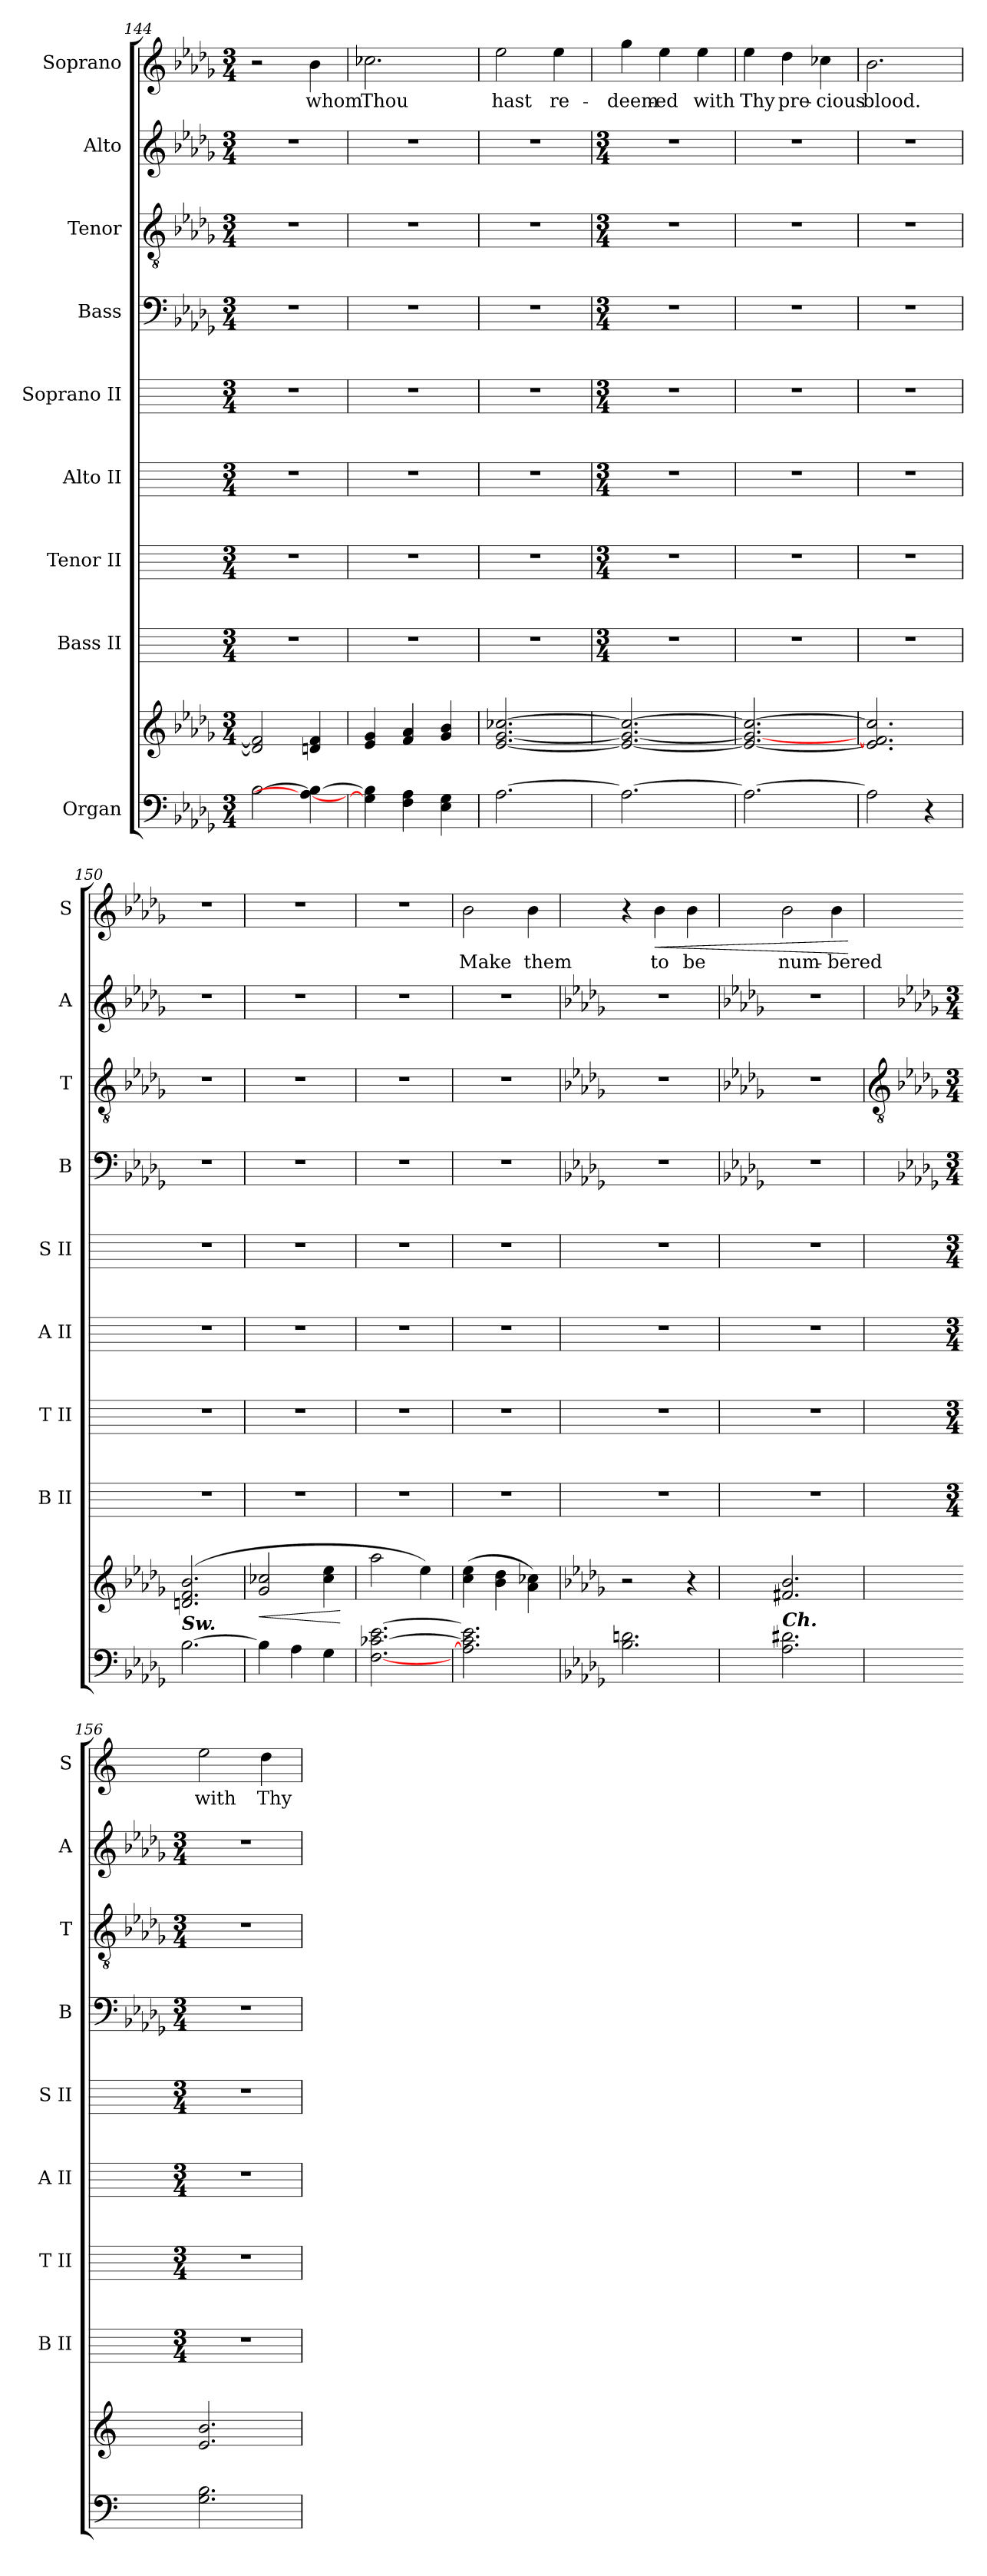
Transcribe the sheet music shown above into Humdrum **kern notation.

**kern	**kern	**dynam	**kern	**kern	**kern	**kern	**kern	**kern	**kern	**kern	**text	**dynam
*part9	*part9	*part9	*part8	*part7	*part6	*part5	*part4	*part3	*part2	*part1	*part1	*part1
*staff10	*staff9	*staff9/10	*staff8	*staff7	*staff6	*staff5	*staff4	*staff3	*staff2	*staff1	*staff1	*staff1
*I"Organ	*	*	*I"Bass II	*I"Tenor II	*I"Alto II	*I"Soprano II	*I"Bass	*I"Tenor	*I"Alto	*I"Soprano	*	*
*	*	*	*I'B II	*I'T II	*I'A II	*I'S II	*I'B	*I'T	*I'A	*I'S	*	*
*clefF4	*clefG2	*	*	*	*	*	*clefF4	*clefGv2	*clefG2	*clefG2	*	*
*k[b-e-a-d-g-]	*k[b-e-a-d-g-]	*	*	*	*	*	*k[b-e-a-d-g-]	*k[b-e-a-d-g-]	*k[b-e-a-d-g-]	*k[b-e-a-d-g-]	*	*
*D-:	*D-:	*	*	*	*	*	*D-:	*D-:	*D-:	*D-:	*	*
*M3/4	*M3/4	*	*M3/4	*M3/4	*M3/4	*M3/4	*M3/4	*M3/4	*M3/4	*M3/4	*	*
=144	=144	=144	=144	=144	=144	=144	=144	=144	=144	=144	=144	=144
[2B-	2d] 2f]	.	2.r	2.r	2.r	2.r	2.r	2.r	2.r	2r	.	.
!	!	!	!	!	!	!	!	!	!	!	!LO:LY:b	!
4A-_ 4B-_	4d 4f	.	.	.	.	.	.	.	.	4b-	whom	.
=145	=145	=145	=145	=145	=145	=145	=145	=145	=145	=145	=145	=145
!	!	!	!	!	!	!	!	!	!	!	!LO:LY:b	!
4G-] 4B-]	4e- 4g-	.	2.r	2.r	2.r	2.r	2.r	2.r	2.r	2.cc-X	Thou	.
4F 4A-	4f 4a-	.	.	.	.	.	.	.	.	.	.	.
4E- 4G-	4g- 4b-	.	.	.	.	.	.	.	.	.	.	.
=146	=146	=146	=146	=146	=146	=146	=146	=146	=146	=146	=146	=146
!	!	!	!	!	!	!	!	!	!	!	!LO:LY:b	!
[2.A-	[2.e- [2.g- [2.cc-X	.	2.r	2.r	2.r	2.r	2.r	2.r	2.r	2ee-	hast	.
!	!	!	!	!	!	!	!	!	!	!	!LO:LY:b	!
.	.	.	.	.	.	.	.	.	.	4ee-	re-	.
!!LO:LB:g=z
=147	=147	=147	=147	=147	=147	=147	=147	=147	=147	=147	=147	=147
*	*	*	*M3/4	*M3/4	*M3/4	*M3/4	*M3/4	*M3/4	*M3/4	*	*	*
!	!	!	!	!	!	!	!	!	!	!	!LO:LY:b	!
2.A-_	2.e-_ 2.g-_ 2.cc-_	.	2.r	2.r	2.r	2.r	2.r	2.r	2.r	4gg-	-deem-	.
!	!	!	!	!	!	!	!	!	!	!	!LO:LY:b	!
.	.	.	.	.	.	.	.	.	.	4ee-	-ed	.
!	!	!	!	!	!	!	!	!	!	!	!LO:LY:b	!
.	.	.	.	.	.	.	.	.	.	4ee-	with	.
!!LO:LB:g=z
=148	=148	=148	=148	=148	=148	=148	=148	=148	=148	=148	=148	=148
!	!	!	!	!	!	!	!	!	!	!	!LO:LY:b	!
2.A-_	2.e-_ 2.g-_ 2.cc-_	.	2.r	2.r	2.r	2.r	2.r	2.r	2.r	4ee-	Thy	.
!	!	!	!	!	!	!	!	!	!	!	!LO:LY:b	!
.	.	.	.	.	.	.	.	.	.	4dd-	pre-	.
!	!	!	!	!	!	!	!	!	!	!	!LO:LY:b	!
.	.	.	.	.	.	.	.	.	.	4cc-X	-cious	.
=149	=149	=149	=149	=149	=149	=149	=149	=149	=149	=149	=149	=149
!	!	!	!	!	!	!	!	!	!	!	!LO:LY:b	!
2A-]	2.e-] 2.f] 2.cc-]	.	2.r	2.r	2.r	2.r	2.r	2.r	2.r	2.b-	blood.	.
4r	.	.	.	.	.	.	.	.	.	.	.	.
=150	=150	=150	=150	=150	=150	=150	=150	=150	=150	=150	=150	=150
!LO:TX:a:Bi:t=Sw.	!	!	!	!	!	!	!	!	!	!	!	!
!	!	!	!	!	!	!	!	!	!	!LO:N:vis=1	!	!
[2.B-	(<2.dn 2.f 2.b-	.	2.r	2.r	2.r	2.r	2.r	2.r	2.r	2.r	.	.
=151	=151	=151	=151	=151	=151	=151	=151	=151	=151	=151	=151	=151
!	!	!LO:HP:b	!	!	!	!	!	!	!	!LO:N:vis=1	!	!
4B-]	2g- 2cc-X	<	2.r	2.r	2.r	2.r	2.r	2.r	2.r	2.r	.	.
4A-	.	.	.	.	.	.	.	.	.	.	.	.
4G-	4cc- 4ee-	.	.	.	.	.	.	.	.	.	.	.
.	.	[	.	.	.	.	.	.	.	.	.	.
=152	=152	=152	=152	=152	=152	=152	=152	=152	=152	=152	=152	=152
!	!	!	!	!	!	!	!	!	!	!LO:N:vis=1	!	!
[2.F [2.c-X [2.e-	2aa-	.	2.r	2.r	2.r	2.r	2.r	2.r	2.r	2.r	.	.
.	4ee-)	.	.	.	.	.	.	.	.	.	.	.
=153	=153	=153	=153	=153	=153	=153	=153	=153	=153	=153	=153	=153
!	!	!	!	!	!	!	!	!	!	!	!LO:LY:b	!
2.A-] 2.c-] 2.e-]	(>4cc 4ee-	.	2.r	2.r	2.r	2.r	2.r	2.r	2.r	2b-	Make	.
.	4b- 4dd-	.	.	.	.	.	.	.	.	.	.	.
!	!	!	!	!	!	!	!	!	!	!	!LO:LY:b	!
.	4a- 4cc-X)	.	.	.	.	.	.	.	.	4b-	them	.
=154	=154	=154	=154	=154	=154	=154	=154	=154	=154	=154	=154	=154
*	*	*	*	*	*	*	*	*	*	*k[]	*	*
*	*	*	*	*	*	*	*	*	*	*C:	*	*
2.B- 2.dn	2r	.	2.r	2.r	2.r	2.r	2.r	2.r	2.r	4r	.	.
!	!	!	!	!	!	!	!	!	!	!	!LO:LY:b	!LO:HP:b
.	.	.	.	.	.	.	.	.	.	4b	to	<
!	!	!	!	!	!	!	!	!	!	!	!LO:LY:b	!
.	4r	.	.	.	.	.	.	.	.	4b	be	.
=155	=155	=155	=155	=155	=155	=155	=155	=155	=155	=155	=155	=155
*k[]	*k[]	*	*	*	*	*	*	*	*	*	*	*
*C:	*C:	*	*	*	*	*	*	*	*	*	*	*
!LO:TX:a:Bi:t=Ch.	!	!	!	!	!	!	!	!	!	!	!	!
!	!	!	!	!	!	!	!	!	!	!	!LO:LY:b	!
2.A 2.d#X	2.f#X 2.b	.	2.r	2.r	2.r	2.r	2.r	2.r	2.r	2b	num-	.
!	!	!	!	!	!	!	!	!	!	!	!LO:LY:b	!
.	.	.	.	.	.	.	.	.	.	4b	-bered	.
.	.	.	.	.	.	.	.	.	.	.	.	[
!!LO:LB:g=z
=156	=156	=156	=156	=156	=156	=156	=156	=156	=156	=156	=156	=156
*	*	*	*	*	*	*	*	*clefGv2	*	*	*	*
*	*	*	*	*	*	*	*k[b-e-a-d-g-]	*k[b-e-a-d-g-]	*k[b-e-a-d-g-]	*	*	*
*	*	*	*	*	*	*	*D-:	*D-:	*D-:	*	*	*
*	*	*	*M3/4	*M3/4	*M3/4	*M3/4	*M3/4	*M3/4	*M3/4	*	*	*
!	!	!	!	!	!	!	!LO:N:vis=1	!LO:N:vis=1	!LO:N:vis=1	!	!LO:LY:b	!
2.G 2.B	2.e 2.b	.	2.r	2.r	2.r	2.r	2.r	2.r	2.r	2ee	with	.
!	!	!	!	!	!	!	!	!	!	!	!LO:LY:b	!
.	.	.	.	.	.	.	.	.	.	4dd	Thy	.
=	=	=	=	=	=	=	=	=	=	=	=	=
*-	*-	*-	*-	*-	*-	*-	*-	*-	*-	*-	*-	*-
